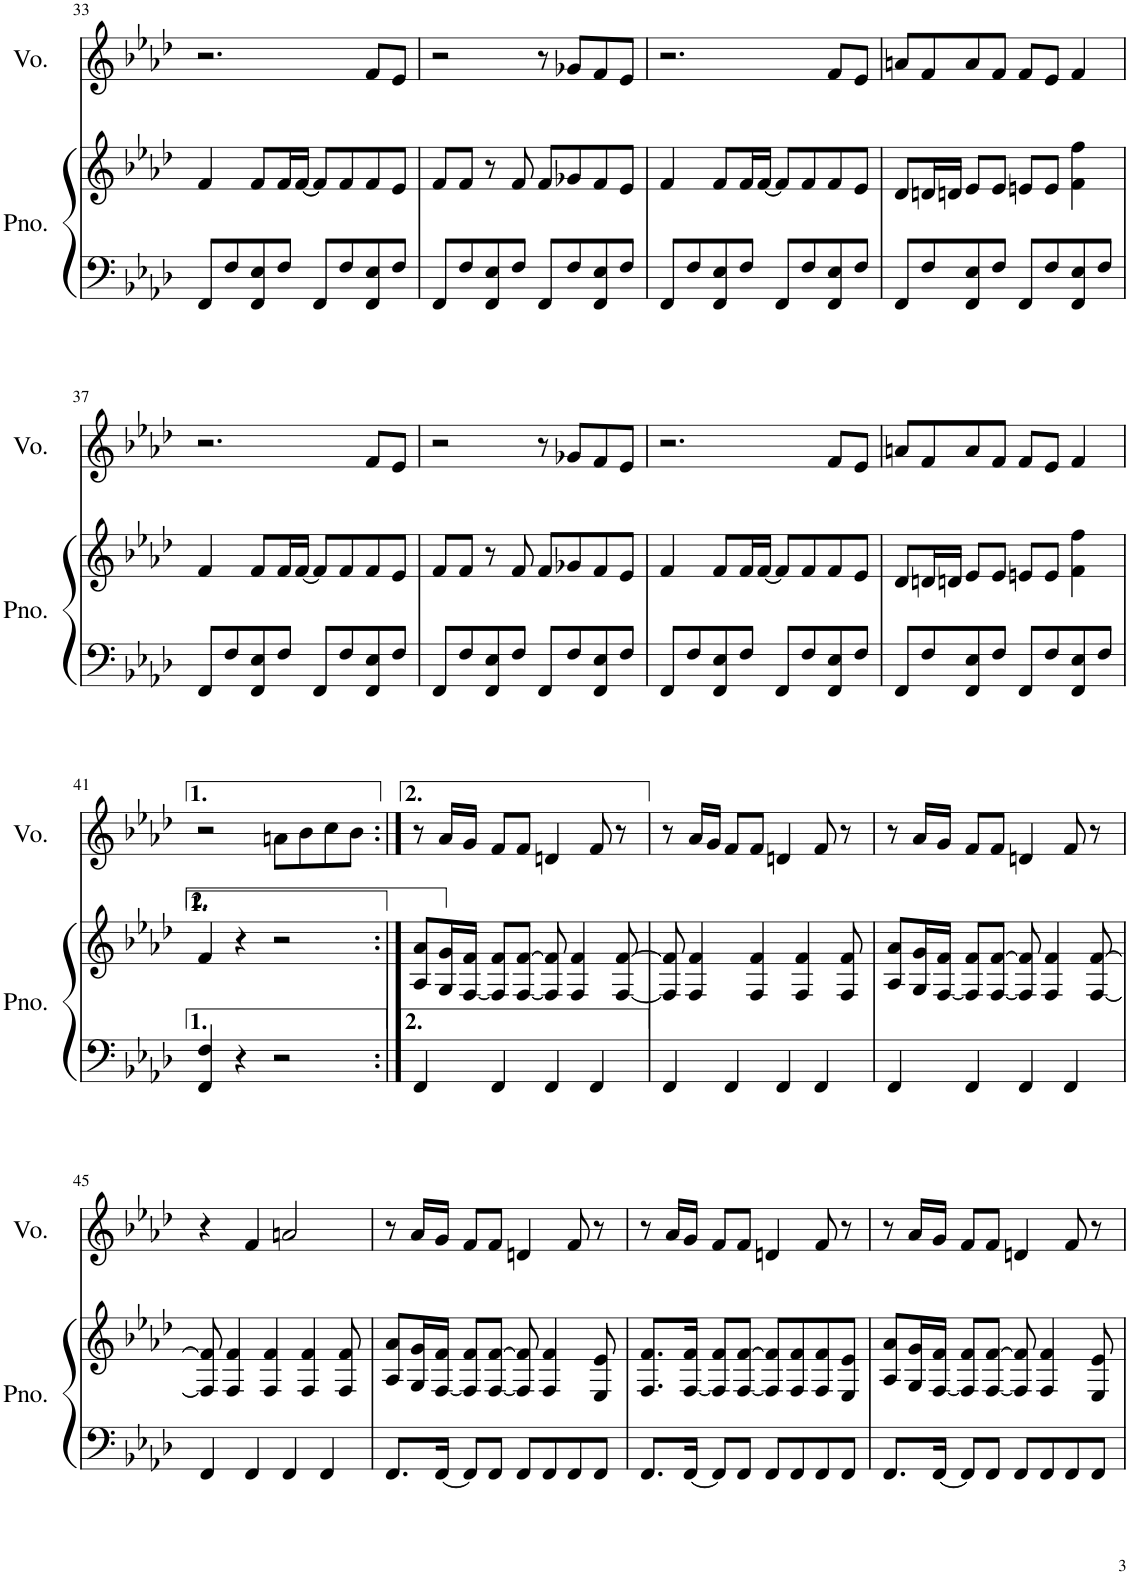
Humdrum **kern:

**kern	**kern	**kern
*part2	*part2	*part1
*staff3	*staff2	*staff1
*I"Piano	*	*I"Voice
*I'Pno.	*	*I'Vo.
!!LO:PB:g=z
*clefF4	*clefG2	*clefG2
*k[b-e-a-d-]	*k[b-e-a-d-]	*k[b-e-a-d-]
*M4/4	*M4/4	*M4/4
=33	=33	=33
8FF/L	4f/	2.r
8F/	.	.
8FF/ 8E-/	8f/L	.
8F/J	16f/L	.
.	[16f/JJ	.
8FF/L	8f/L]	.
8F/	8f/	.
8FF/ 8E-/	8f/	8f/L
8F/J	8e-/J	8e-/J
=34	=34	=34
8FF/L	8f/L	2r
8F/	8f/J	.
8FF/ 8E-/	8r	.
8F/J	8f/	.
8FF/L	8f/L	8r
8F/	8g-X/	8g-X/L
8FF/ 8E-/	8f/	8f/
8F/J	8e-/J	8e-/J
=35	=35	=35
8FF/L	4f/	2.r
8F/	.	.
8FF/ 8E-/	8f/L	.
8F/J	16f/L	.
.	[16f/JJ	.
8FF/L	8f/L]	.
8F/	8f/	.
8FF/ 8E-/	8f/	8f/L
8F/J	8e-/J	8e-/J
=36	=36	=36
8FF/L	8d-/L	8an/L
8F/	16dn/L	8f/
.	16dn/JJ	.
8FF/ 8E-/	8e-/L	8a/
8F/J	8e-/J	8f/J
8FF/L	8en/L	8f/L
8F/	8e/J	8e-/J
8FF/ 8E-/	4f\ 4ff\	4f/
8F/J	.	.
!!LO:LB:g=z
=37	=37	=37
8FF/L	4f/	2.r
8F/	.	.
8FF/ 8E-/	8f/L	.
8F/J	16f/L	.
.	[16f/JJ	.
8FF/L	8f/L]	.
8F/	8f/	.
8FF/ 8E-/	8f/	8f/L
8F/J	8e-/J	8e-/J
=38	=38	=38
8FF/L	8f/L	2r
8F/	8f/J	.
8FF/ 8E-/	8r	.
8F/J	8f/	.
8FF/L	8f/L	8r
8F/	8g-X/	8g-X/L
8FF/ 8E-/	8f/	8f/
8F/J	8e-/J	8e-/J
=39	=39	=39
8FF/L	4f/	2.r
8F/	.	.
8FF/ 8E-/	8f/L	.
8F/J	16f/L	.
.	[16f/JJ	.
8FF/L	8f/L]	.
8F/	8f/	.
8FF/ 8E-/	8f/	8f/L
8F/J	8e-/J	8e-/J
=40	=40	=40
8FF/L	8d-/L	8an/L
8F/	16dn/L	8f/
.	16dn/JJ	.
8FF/ 8E-/	8e-/L	8a/
8F/J	8e-/J	8f/J
8FF/L	8en/L	8f/L
8F/	8e/J	8e-/J
8FF/ 8E-/	4f\ 4ff\	4f/
8F/J	.	.
!!LO:LB:g=z
=41	=41	=41
4FF/ 4F/	4f/	2r
4r	4r	.
2r	2r	8an\L
.	.	8b-\
.	.	8cc\
.	.	8b-\J
=42:|!	=42:|!	=42:|!
4FF/	8A-/ 8a-/L	8r
.	16G/ 16g/L	16a-/LL
.	[16F/ 16f/JJ	16g/JJ
4FF/	8F/] 8f/L	8f/L
.	[8F/ [8f/J	8f/J
4FF/	8F/] 8f/]	4dn/
.	4F/ 4f/	.
4FF/	.	8f/
.	[8F/ [8f/	8r
=43	=43	=43
4FF/	8F/] 8f/]	8r
.	4F/ 4f/	16a-/LL
.	.	16g/JJ
4FF/	.	8f/L
.	4F/ 4f/	8f/J
4FF/	.	4dn/
.	4F/ 4f/	.
4FF/	.	8f/
.	8F/ 8f/	8r
=44	=44	=44
4FF/	8A-/ 8a-/L	8r
.	16G/ 16g/L	16a-/LL
.	[16F/ 16f/JJ	16g/JJ
4FF/	8F/] 8f/L	8f/L
.	[8F/ [8f/J	8f/J
4FF/	8F/] 8f/]	4dn/
.	4F/ 4f/	.
4FF/	.	8f/
.	[8F/ [8f/	8r
!!LO:LB:g=z
=45	=45	=45
4FF/	8F/] 8f/]	4r
.	4F/ 4f/	.
4FF/	.	4f/
.	4F/ 4f/	.
4FF/	.	2an/
.	4F/ 4f/	.
4FF/	.	.
.	8F/ 8f/	.
=46	=46	=46
8.FF/L	8A-/ 8a-/L	8r
.	16G/ 16g/L	16a-/LL
[16FF/Jk	[16F/ 16f/JJ	16g/JJ
8FF/L]	8F/] 8f/L	8f/L
8FF/J	[8F/ [8f/J	8f/J
8FF/L	8F/] 8f/]	4dn/
8FF/	4F/ 4f/	.
8FF/	.	8f/
8FF/J	8E-/ 8e-/	8r
=47	=47	=47
8.FF/L	8.F/ 8.f/L	8r
.	.	16a-/LL
[16FF/Jk	[16F/ 16f/Jk	16g/JJ
8FF/L]	8F/] 8f/L	8f/L
8FF/J	[8F/ [8f/J	8f/J
8FF/L	8F/] 8f/]L	4dn/
8FF/	8F/ 8f/	.
8FF/	8F/ 8f/	8f/
8FF/J	8E-/ 8e-/J	8r
=48	=48	=48
8.FF/L	8A-/ 8a-/L	8r
.	16G/ 16g/L	16a-/LL
[16FF/Jk	[16F/ 16f/JJ	16g/JJ
8FF/L]	8F/] 8f/L	8f/L
8FF/J	[8F/ [8f/J	8f/J
8FF/L	8F/] 8f/]	4dn/
8FF/	4F/ 4f/	.
8FF/	.	8f/
8FF/J	8E-/ 8e-/	8r
=	=	=
*-	*-	*-
